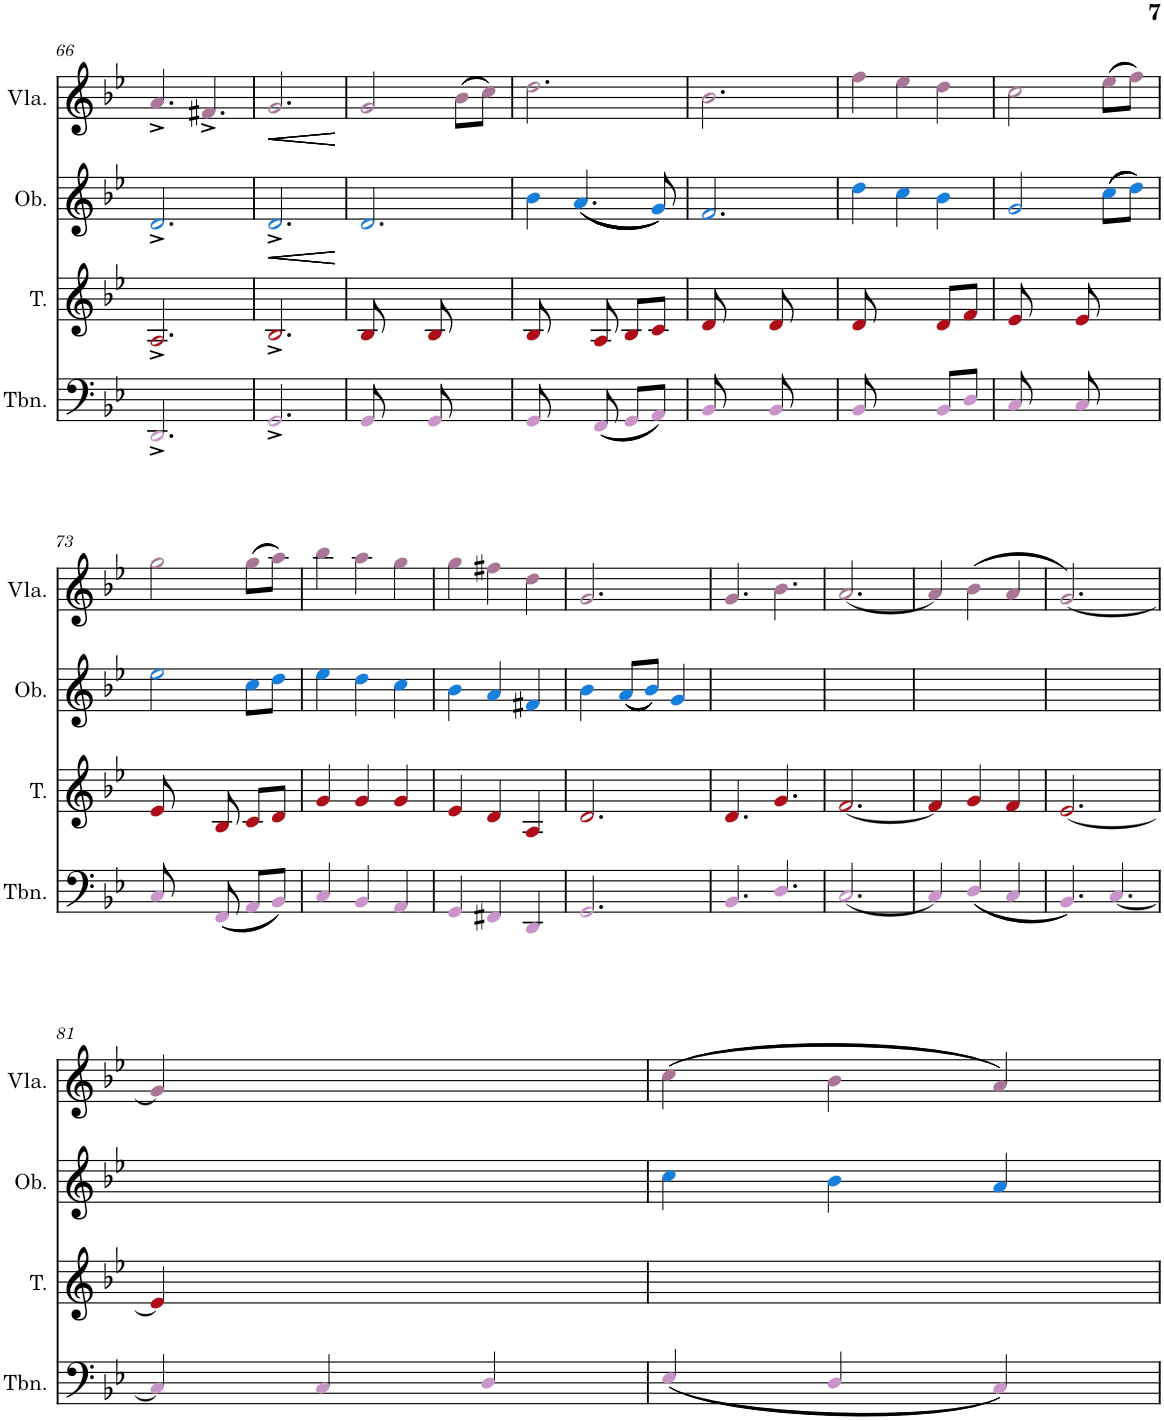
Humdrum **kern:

**kern	**kern	**kern	**dynam	**kern	**dynam
*part4	*part3	*part2	*part2	*part1	*part1
*staff4	*staff3	*staff2	*staff2	*staff1	*staff1
*I"Trombone	*I"Tenor	*I"Oboe	*	*I"Viola	*
*I'Tbn.	*I'T.	*I'Ob.	*	*I'Vla.	*
!!LO:PB:g=z
*clefF4	*clefG2	*clefG2	*	*clefG2	*
*k[b-e-]	*k[b-e-]	*k[b-e-]	*	*k[b-e-]	*
*M3/4	*M3/4	*M3/4	*	*M3/4	*
=66	=66	=66	=66	=66	=66
2.DD^i/	2.A^j/	2.d^Z/	.	4.a^V/	.
.	.	.	.	4.f#X^V/	.
=67	=67	=67	=67	=67	=67
!	!	!	!LO:HP:b	!	!
!	!	!	!LO:HP:n=1:b	!	!
!	!	!	!LO:HP:n=1:b	!	!LO:HP:b
!	!	!	!	!	!LO:HP:n=1:b
!	!	!	!	!	!LO:HP:n=1:b
2.GG^i/	2.B-^j/	2.d^Z/	< < <	2.gV/	< < <
.	.	.	[	.	[
=68	=68	=68	=68	=68	=68
8GGi/	8B-j/	2.dZ/	.	2gV/	.
4ryy	4ryy	.	.	.	.
8GGi/	8B-j/	.	.	.	.
4ryy	4ryy	.	.	(>(>(>8b-V\L	[
.	.	.	.	8ccV\J)))	[
.	.	.	[	.	.
=69	=69	=69	=69	=69	=69
8GGi/	8B-j/	4b-Z\	.	2.ddV\	.
4ryy	4ryy	.	.	.	.
.	.	(<(<(<(<(<(<4.aZ/	[	.	.
(<(<(<8FFi/	8Aj/	.	.	.	.
8GGi/L	8B-j/L	.	.	.	.
8AAi/J)))	8cj/J	8gZ/))))))	.	.	.
=70	=70	=70	=70	=70	=70
8BB-i/	8dj/	2.fZ/	.	2.b-V\	.
4ryy	4ryy	.	.	.	.
8BB-i/	8dj/	.	.	.	.
4ryy	4ryy	.	.	.	.
=71	=71	=71	=71	=71	=71
8BB-i/	8dj/	4ddZ\	.	4ffV\	.
4.ryy	4.ryy	.	.	.	.
.	.	4ccZ\	.	4ee-V\	.
8BB-i/L	8dj/L	4b-Z\	.	4ddV\	.
8Di/J	8fj/J	.	.	.	.
=72	=72	=72	=72	=72	=72
8Ci/	8e-j/	2gZ/	.	2ccV\	.
4ryy	4ryy	.	.	.	.
8Ci/	8e-j/	.	.	.	.
4ryy	4ryy	(>(>(>(>(>(>8ccZ\L	.	(>(>(>8ee-V\L	.
.	.	8ddZ\J))))))	.	8ffV\J)))	.
!!LO:LB:g=z
=73	=73	=73	=73	=73	=73
8Ci/	8e-j/	2ee-Z\	.	2ggV\	.
4ryy	4ryy	.	.	.	.
(<(<(<8FFi/	8B-j/	.	.	.	.
8AAi/L	8cj/L	8ccZ\L	.	(>(>(>8ggV\L	.
8BB-i/J)))	8dj/J	8ddZ\J	.	8aaV\J)))	.
=74	=74	=74	=74	=74	=74
4Ci/	4gj/	4ee-Z\	.	4bb-V\	.
4BB-i/	4gj/	4ddZ\	.	4aaV\	.
4AAi/	4gj/	4ccZ\	.	4ggV\	.
=75	=75	=75	=75	=75	=75
4GGi/	4e-j/	4b-Z\	.	4ggV\	.
4FF#Xi/	4dj/	4aZ/	.	4ff#XV\	.
4DDi/	4Aj/	4f#XZ/	.	4ddV\	.
=76	=76	=76	=76	=76	=76
2.GGi/	2.dj/	4b-Z\	.	2.gV/	.
.	.	(<(<(<(<(<(<8aZ/L	.	.	.
.	.	8b-Z/J))))))	.	.	.
.	.	4gZ/	.	.	.
=77	=77	=77	=77	=77	=77
4.BB-i/	4.dj/	2.ryy	.	4.gV/	.
4.Di/	4.gj/	.	.	4.b-V\	.
=78	=78	=78	=78	=78	=78
[2.Ci/	[2.fj/	2.ryy	.	[2.aV/	.
=79	=79	=79	=79	=79	=79
4Ci/]	4fj/]	2.ryy	.	4aV/]	.
(<(<(<4Di/	4gj/	.	.	(>(>(>4b-V\	.
4Ci/	4fj/	.	.	4aV/	.
=80	=80	=80	=80	=80	=80
4.BB-i/)))	[2.e-j/	2.ryy	.	[2.gV/)))	.
[4.Ci/	.	.	.	.	.
!!LO:LB:g=z
=81	=81	=81	=81	=81	=81
4Ci/]	4e-j/]	2.ryy	.	4gV/]	.
4Ci/	2ryy	.	.	2ryy	.
4Di/	.	.	.	.	.
=82	=82	=82	=82	=82	=82
(<(<(<4E-i/	2.ryy	4ccZ\	.	(>(>(>4ccV\	.
4Di/	.	4b-Z\	.	4b-V\	.
4Ci/)))	.	4aZ/	.	4aV/)))	.
=	=	=	=	=	=
*-	*-	*-	*-	*-	*-
